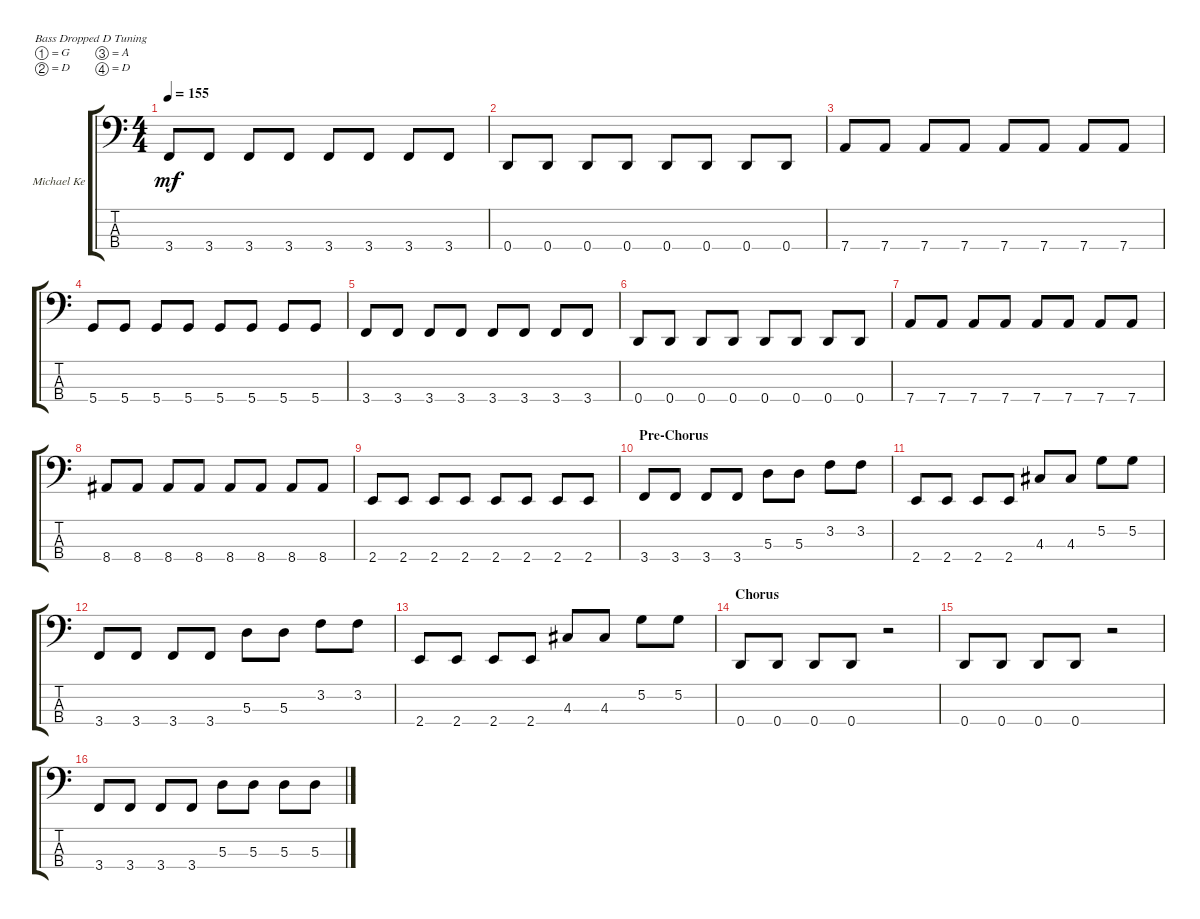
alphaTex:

\defaultSystemsLayout 4
\bracketExtendMode groupsimilarinstruments
\firstSystemTrackNameOrientation horizontal
\otherSystemsTrackNameOrientation horizontal
\track ("Michael Kerr (Bass)" "Michael Ke") {instrument electricbassfinger}
\staff {score tabs}
\tuning (G2 D2 A1 D1)
\ts (4 4)
\tempo 155
\clef f4
\ks c
3.4.8{dy mf} 3.4.8 3.4.8 3.4.8 3.4.8 3.4.8 3.4.8 3.4.8 |
0.4.8 0.4.8 0.4.8 0.4.8 0.4.8 0.4.8 0.4.8 0.4.8 |
7.4.8 7.4.8 7.4.8 7.4.8 7.4.8 7.4.8 7.4.8 7.4.8 |
5.4.8 5.4.8 5.4.8 5.4.8 5.4.8 5.4.8 5.4.8 5.4.8 |
3.4.8 3.4.8 3.4.8 3.4.8 3.4.8 3.4.8 3.4.8 3.4.8 |
0.4.8 0.4.8 0.4.8 0.4.8 0.4.8 0.4.8 0.4.8 0.4.8 |
7.4.8 7.4.8 7.4.8 7.4.8 7.4.8 7.4.8 7.4.8 7.4.8 |
8.4.8 8.4.8 8.4.8 8.4.8 8.4.8 8.4.8 8.4.8 8.4.8 |
2.4.8 2.4.8 2.4.8 2.4.8 2.4.8 2.4.8 2.4.8 2.4.8 |
\section ("" "Pre-Chorus")
3.4.8 3.4.8 3.4.8 3.4.8 5.3.8 5.3.8 3.2.8 3.2.8 |
2.4.8 2.4.8 2.4.8 2.4.8 4.3.8 4.3.8 5.2.8 5.2.8 |
3.4.8 3.4.8 3.4.8 3.4.8 5.3.8 5.3.8 3.2.8 3.2.8 |
2.4.8 2.4.8 2.4.8 2.4.8 4.3.8 4.3.8 5.2.8 5.2.8 |
\section ("" "Chorus")
0.4.8 0.4.8 0.4.8 0.4.8 r.2 |
0.4.8 0.4.8 0.4.8 0.4.8 r.2 |
3.4.8 3.4.8 3.4.8 3.4.8 5.3.8 5.3.8 5.3.8 5.3.8
